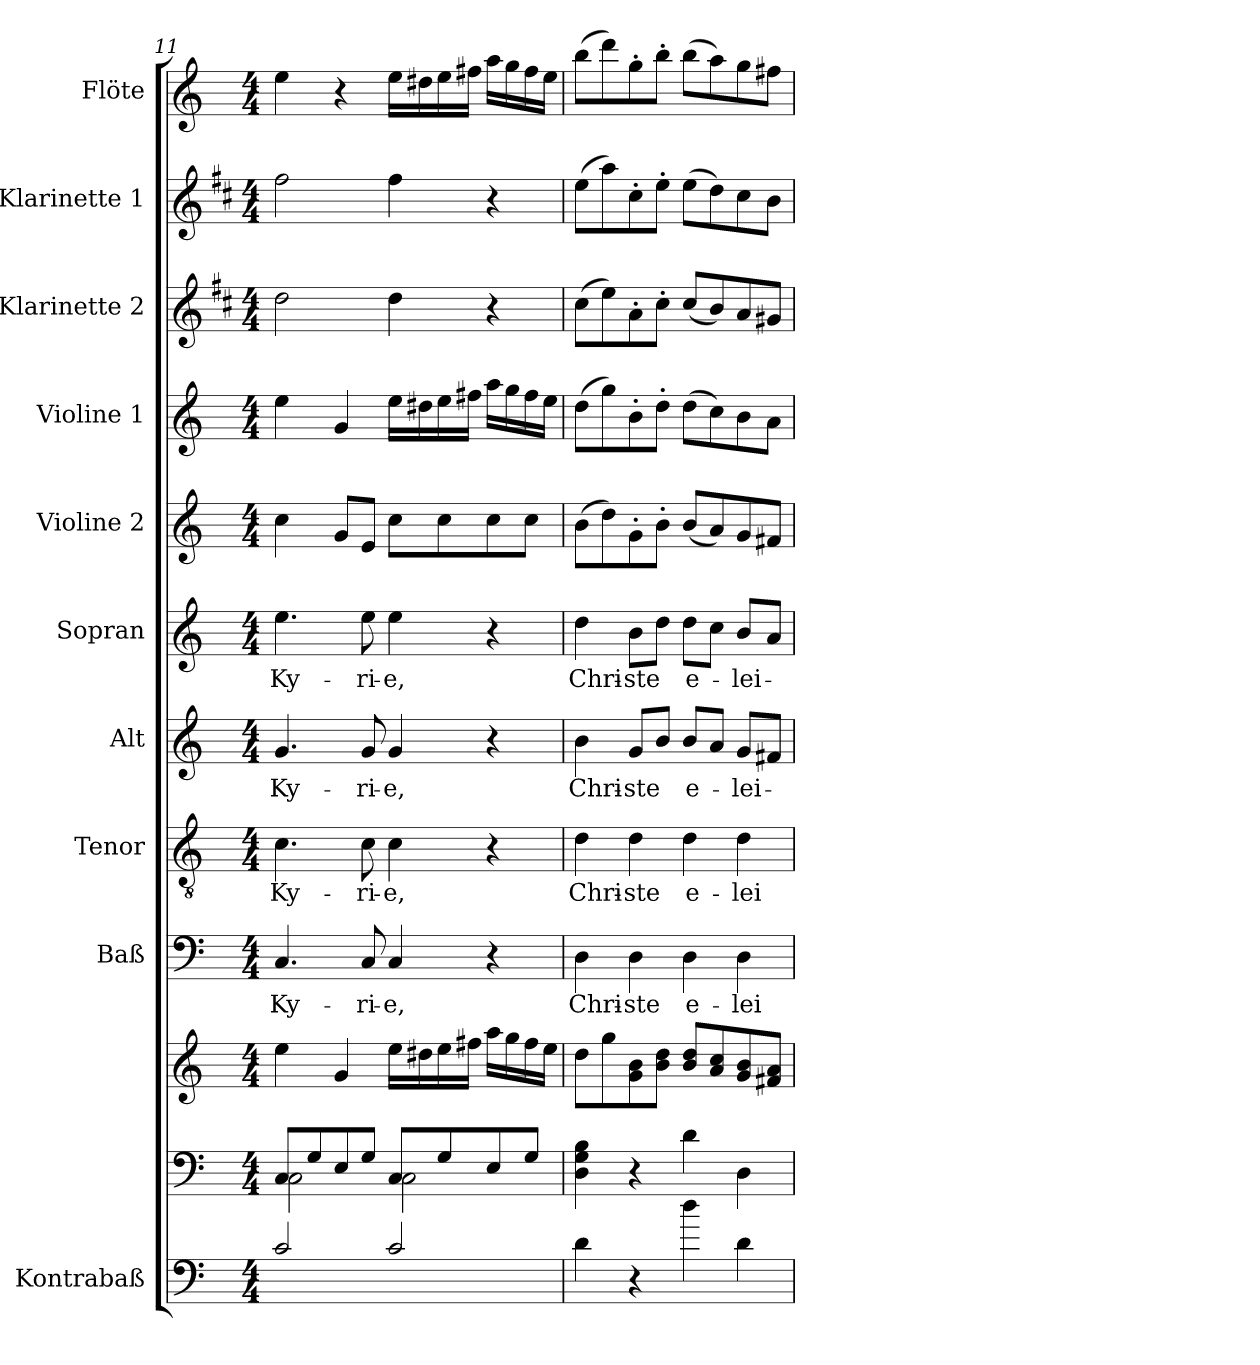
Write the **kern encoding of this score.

**kern	**kern	**kern	**kern	**text	**kern	**text	**kern	**text	**kern	**text	**kern	**kern	**kern	**kern	**kern
*part11	*part10	*part10	*part9	*part9	*part8	*part8	*part7	*part7	*part6	*part6	*part5	*part4	*part3	*part2	*part1
*staff12	*staff11	*staff10	*staff9	*staff9	*staff8	*staff8	*staff7	*staff7	*staff6	*staff6	*staff5	*staff4	*staff3	*staff2	*staff1
*I"Kontrabaß	*	*	*I"Baß	*	*I"Tenor	*	*I"Alt	*	*I"Sopran	*	*I"Violine 2	*I"Violine 1	*I"Klarinette 2	*I"Klarinette 1	*I"Flöte
*	*	*	*	*	*	*	*	*	*	*	*I'Vln	*I'Vln	*	*	*I'Fl
*clefF4	*clefF4	*clefG2	*clefF4	*	*clefGv2	*	*clefG2	*	*clefG2	*	*clefG2	*clefG2	*clefG2	*clefG2	*clefG2
*ITrd7c12	*	*	*	*	*	*	*	*	*	*	*	*	*ITrd1c2	*ITrd1c2	*
*k[]	*k[]	*k[]	*k[]	*	*k[]	*	*k[]	*	*k[]	*	*k[]	*k[]	*k[]	*k[]	*k[]
*C:	*C:	*C:	*C:	*	*C:	*	*C:	*	*C:	*	*C:	*C:	*C:	*C:	*C:
*M4/4	*M4/4	*M4/4	*M4/4	*	*M4/4	*	*M4/4	*	*M4/4	*	*M4/4	*M4/4	*M4/4	*M4/4	*M4/4
=11	=11	=11	=11	=11	=11	=11	=11	=11	=11	=11	=11	=11	=11	=11	=11
*	*^	*	*	*	*	*	*	*	*	*	*	*	*	*	*
!	!	!	!	!	!LO:LY:b	!	!LO:LY:b	!	!LO:LY:b	!	!LO:LY:b	!	!	!	!	!
2C/	8C/L	2C\	4ee\	4.C/	Ky-	4.c\	Ky-	4.g/	Ky-	4.ee\	Ky-	4cc\	4ee\	2cc\	2ee\	4ee\
.	8G/	.	.	.	.	.	.	.	.	.	.	.	.	.	.	.
.	8E/	.	4g/	.	.	.	.	.	.	.	.	8g/L	4g/	.	.	4r
!	!	!	!	!	!LO:LY:b	!	!LO:LY:b	!	!LO:LY:b	!	!LO:LY:b	!	!	!	!	!
.	8G/J	.	.	8C/	-ri-	8c\	-ri-	8g/	-ri-	8ee\	-ri-	8e/J	.	.	.	.
!	!	!	!	!	!LO:LY:b	!	!LO:LY:b	!	!LO:LY:b	!	!LO:LY:b	!	!	!	!	!
2C/	8C/L	2C\	16ee\LL	4C/	-e,	4c\	-e,	4g/	-e,	4ee\	-e,	8cc\L	16ee\LL	4cc\	4ee\	16ee\LL
.	.	.	16dd#X\	.	.	.	.	.	.	.	.	.	16dd#X\	.	.	16dd#X\
.	8G/	.	16ee\	.	.	.	.	.	.	.	.	8cc\	16ee\	.	.	16ee\
.	.	.	16ff#X\JJ	.	.	.	.	.	.	.	.	.	16ff#X\JJ	.	.	16ff#X\JJ
.	8E/	.	16aa\LL	4r	.	4r	.	4r	.	4r	.	8cc\	16aa\LL	4r	4r	16aa\LL
.	.	.	16gg\	.	.	.	.	.	.	.	.	.	16gg\	.	.	16gg\
.	8G/J	.	16ff#\	.	.	.	.	.	.	.	.	8cc\J	16ff#\	.	.	16ff#\
.	.	.	16ee\JJ	.	.	.	.	.	.	.	.	.	16ee\JJ	.	.	16ee\JJ
*	*v	*v	*	*	*	*	*	*	*	*	*	*	*	*	*	*
=12	=12	=12	=12	=12	=12	=12	=12	=12	=12	=12	=12	=12	=12	=12	=12
!	!	!	!	!LO:LY:b	!	!LO:LY:b	!	!LO:LY:b	!	!LO:LY:b	!	!	!	!	!
4D\	4D\ 4G\ 4B\	8dd\L	4D\	Chri-	4d\	Chri-	4b\	Chri-	4dd\	Chri-	(>8b\L	(>8dd\L	(>8b\L	(>8dd\L	(>8bb\L
.	.	8gg\	.	.	.	.	.	.	.	.	8dd\)	8gg\)	8dd\)	8gg\)	8ddd\)
!	!	!	!	!LO:LY:b	!	!LO:LY:b	!	!LO:LY:b	!	!LO:LY:b	!	!	!	!	!
4r	4r	8g\ 8b\	4D\	-ste	4d\	-ste	8g/L	-ste	8b\L	-ste	8g'>\	8b'>\	8g'>\	8b'>\	8gg'>\
.	.	8b\ 8dd\J	.	.	.	.	8b/J	.	8dd\J	.	8b'>\J	8dd'>\J	8b'>\J	8dd'>\J	8bb'>\J
!	!	!	!	!LO:LY:b	!	!LO:LY:b	!	!LO:LY:b	!	!LO:LY:b	!	!	!	!	!
4d\	4d\	8b/ 8dd/L	4D\	e-	4d\	e-	8b/L	e-	8dd\L	e-	(<8b/L	(>8dd\L	(<8b/L	(>8dd\L	(>8bb\L
.	.	8a/ 8cc/	.	.	.	.	8a/J	.	8cc\J	.	8a/)	8cc\)	8a/)	8cc\)	8aa\)
!	!	!	!	!LO:LY:b	!	!LO:LY:b	!	!LO:LY:b	!	!LO:LY:b	!	!	!	!	!
4D\	4D\	8g/ 8b/	4D\	-lei-	4d\	-lei-	8g/L	-lei-	8b/L	-lei-	8g/	8b\	8g/	8b\	8gg\
.	.	8f#X/ 8a/J	.	.	.	.	8f#X/J	.	8a/J	.	8f#X/J	8a\J	8f#X/J	8a\J	8ff#X\J
=	=	=	=	=	=	=	=	=	=	=	=	=	=	=	=
*-	*-	*-	*-	*-	*-	*-	*-	*-	*-	*-	*-	*-	*-	*-	*-
